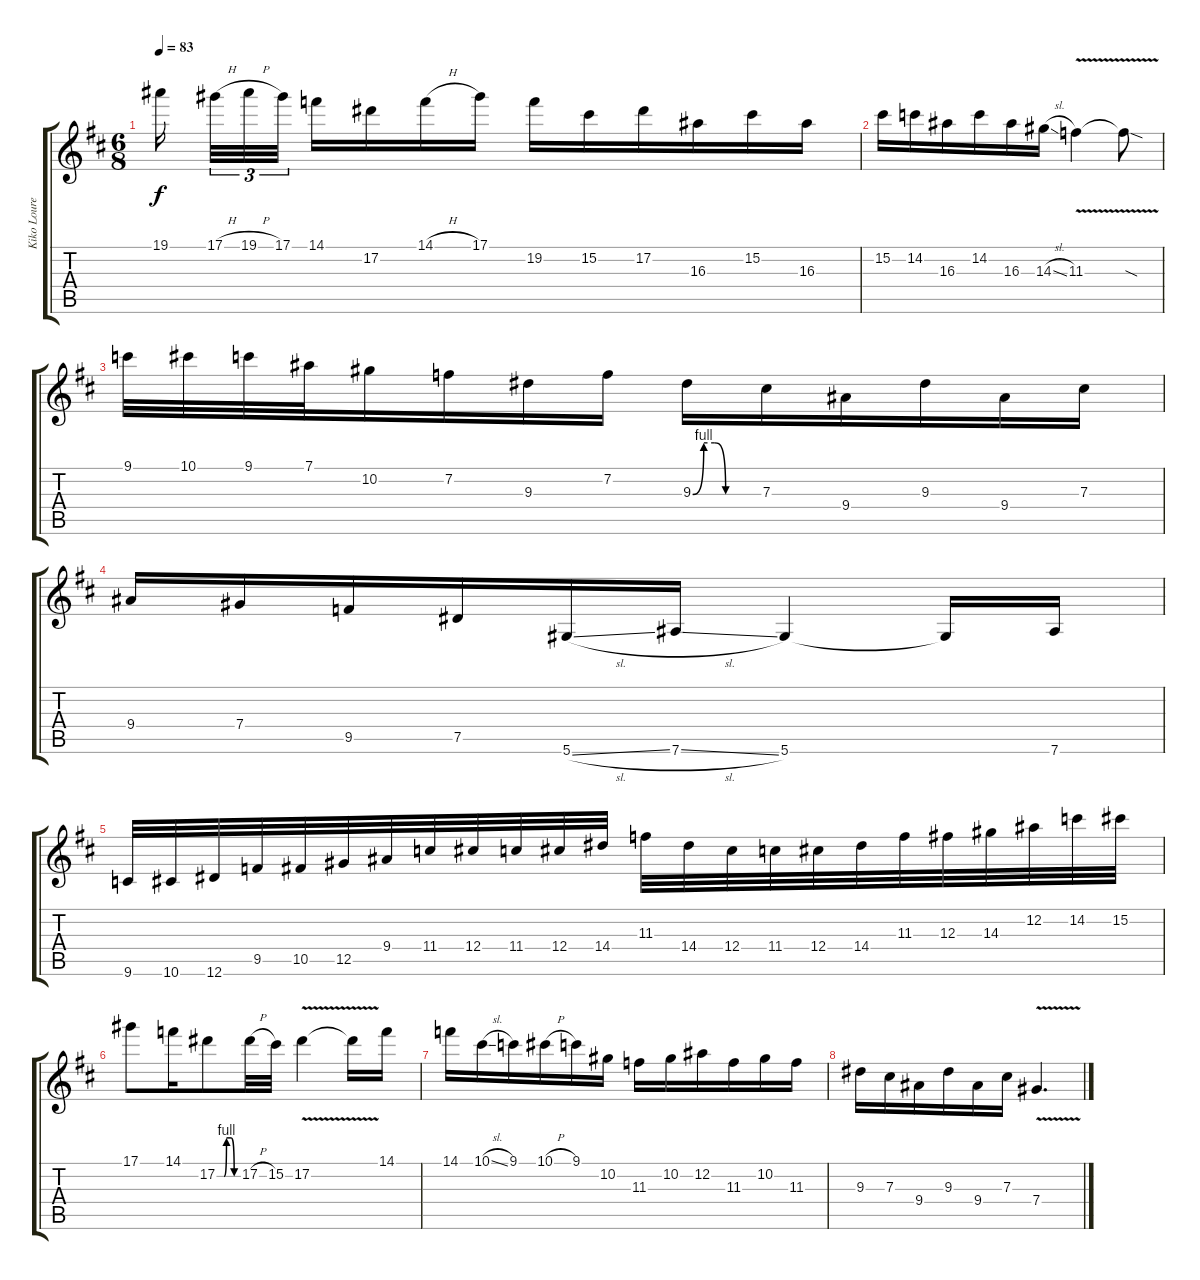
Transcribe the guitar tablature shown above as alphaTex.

\track ("Kiko Loureiro" "Kiko Loure") {instrument electricguitarjazz}
\staff {score tabs}
\tuning (Eb4 Bb3 Gb3 Db3 Ab2 Eb2) {hide}
\ts (6 8)
\tempo 83
\clef g2
\ks d
19.1.16{dy f beam splitsecondary} 17.1{h}.32{tu (3 2)} 19.1{h}.32{tu (3 2)} 17.1.32{tu (3 2) beam splitsecondary} 14.1.16 17.2.16 14.1{h}.16 17.1.16 19.2.16 15.2.16 17.2.16 16.3.16 15.2.16 16.3.16 |
15.2.16 14.2.16 16.3.16 14.2.16 16.3.16 14.3{sl}.16 11.3{v}.4 11.3{sod t}.8 |
9.1.32 10.1.32 9.1.32 7.1.32 10.2.16 7.2.16 9.3.16 7.2.16 9.3{be (custom 0 0 10 4 20 4 30 0 60 0)}.16 7.3.16 9.4.16 9.3.16 9.4.16 7.3.16 |
9.4.16 7.4.16 9.5.16 7.5.16 5.6{sl}.16 7.6{sl}.16 5.6.4 5.6{t}.16 7.6.16 |
9.6.32 10.6.32 12.6.32 9.5.32 10.5.32 12.5.32 9.4.32 11.4.32 12.4.32 11.4.32 12.4.32 14.4.32 11.3.32 14.4.32 12.4.32 11.4.32 12.4.32 14.4.32 11.3.32 12.3.32 14.3.32 12.2.32 14.2.32 15.2.32 |
17.1.8 14.1.16 17.2{be (custom 0 0 20 0 27 4 40 4 49 0 60 0)}.8 17.2{h}.32 15.2.32 17.2{v}.4 17.2{t}.16 14.1.16 |
14.1.16 10.1{sl}.16 9.1.16 10.1{h}.16 9.1.16 10.2.16 11.3.16 10.2.16 12.2.16 11.3.16 10.2.16 11.3.16 |
9.3.16 7.3.16 9.4.16 9.3.16 9.4.16 7.3.16 7.4{v}.4{d}
